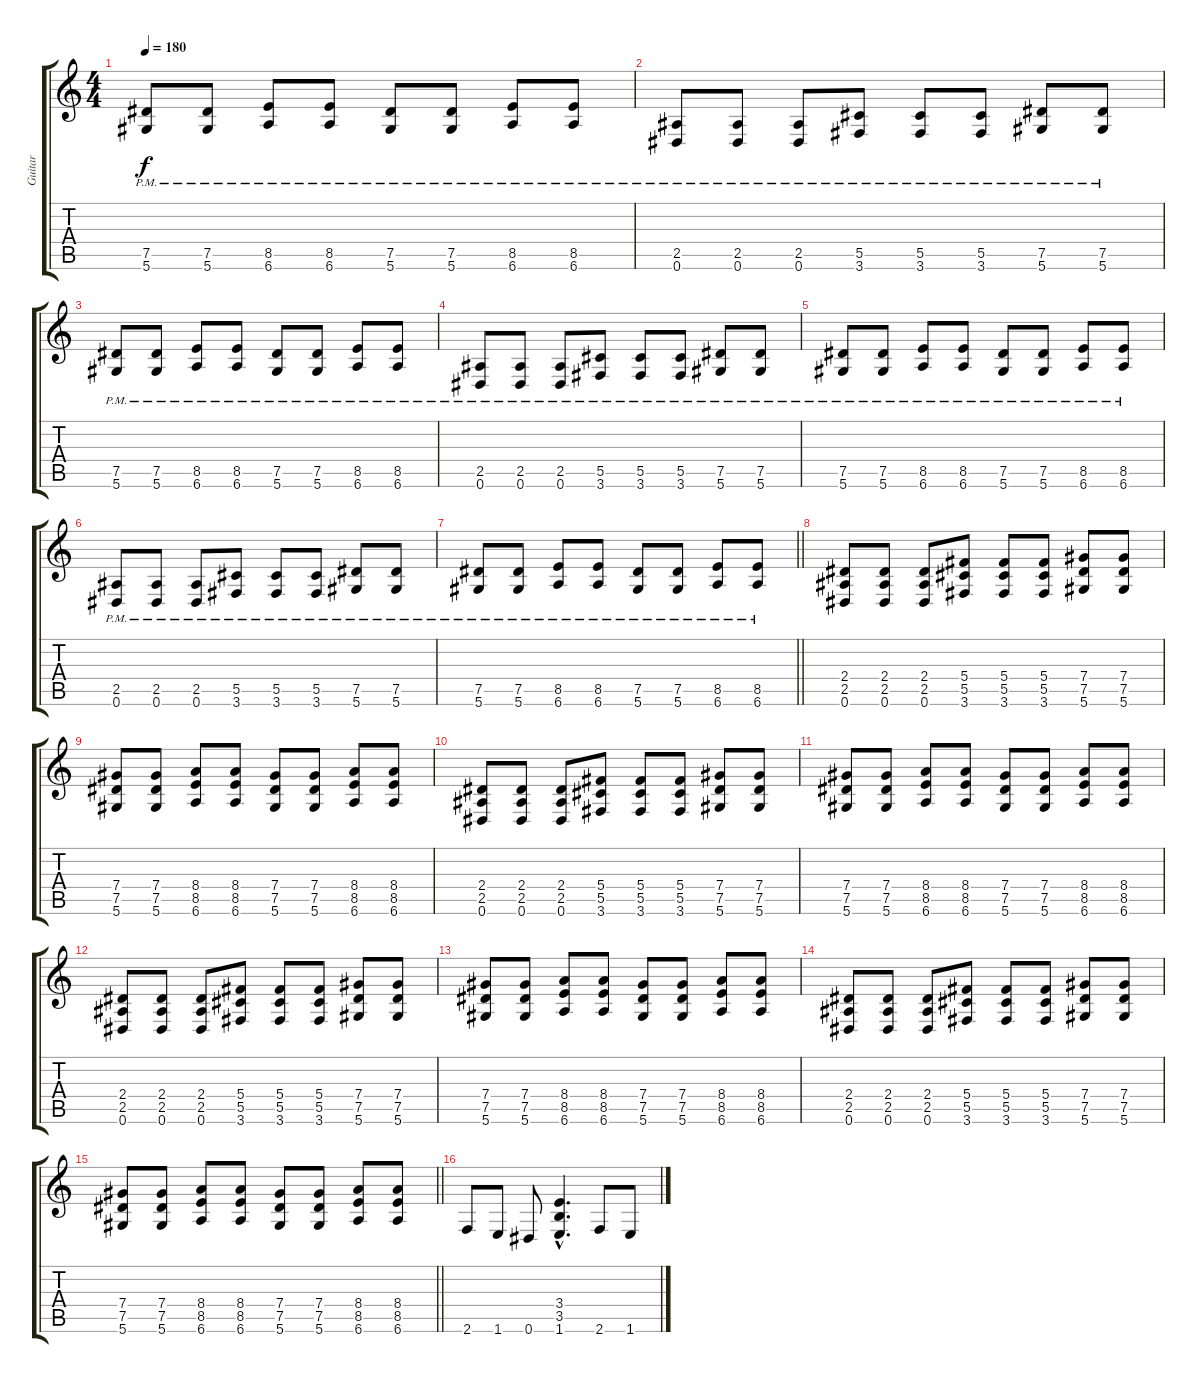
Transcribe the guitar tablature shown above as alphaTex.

\track ("Guitar " "Guitar ") {instrument distortionguitar}
\staff {score tabs}
\tuning (Eb4 Bb3 Gb3 Db3 Ab2 Eb2) {hide}
\ts (4 4)
\tempo 180
\clef g2
\ks c
(7.5{pm} 5.6{pm}).8{dy f} (7.5{pm} 5.6{pm}).8 (8.5{pm} 6.6{pm}).8 (8.5{pm} 6.6{pm}).8 (7.5{pm} 5.6{pm}).8 (7.5{pm} 5.6{pm}).8 (8.5{pm} 6.6{pm}).8 (8.5{pm} 6.6{pm}).8 |
(2.5{pm} 0.6{pm}).8 (2.5{pm} 0.6{pm}).8 (2.5{pm} 0.6{pm}).8 (5.5{pm} 3.6{pm}).8 (5.5{pm} 3.6{pm}).8 (5.5{pm} 3.6{pm}).8 (7.5{pm} 5.6{pm}).8 (7.5{pm} 5.6{pm}).8 |
(7.5{pm} 5.6{pm}).8 (7.5{pm} 5.6{pm}).8 (8.5{pm} 6.6{pm}).8 (8.5{pm} 6.6{pm}).8 (7.5{pm} 5.6{pm}).8 (7.5{pm} 5.6{pm}).8 (8.5{pm} 6.6{pm}).8 (8.5{pm} 6.6{pm}).8 |
(2.5{pm} 0.6{pm}).8 (2.5{pm} 0.6{pm}).8 (2.5{pm} 0.6{pm}).8 (5.5{pm} 3.6{pm}).8 (5.5{pm} 3.6{pm}).8 (5.5{pm} 3.6{pm}).8 (7.5{pm} 5.6{pm}).8 (7.5{pm} 5.6{pm}).8 |
(7.5{pm} 5.6{pm}).8 (7.5{pm} 5.6{pm}).8 (8.5{pm} 6.6{pm}).8 (8.5{pm} 6.6{pm}).8 (7.5{pm} 5.6{pm}).8 (7.5{pm} 5.6{pm}).8 (8.5{pm} 6.6{pm}).8 (8.5{pm} 6.6{pm}).8 |
(2.5{pm} 0.6{pm}).8 (2.5{pm} 0.6{pm}).8 (2.5{pm} 0.6{pm}).8 (5.5{pm} 3.6{pm}).8 (5.5{pm} 3.6{pm}).8 (5.5{pm} 3.6{pm}).8 (7.5{pm} 5.6{pm}).8 (7.5{pm} 5.6{pm}).8 |
\barLineRight lightlight
(7.5{pm} 5.6{pm}).8 (7.5{pm} 5.6{pm}).8 (8.5{pm} 6.6{pm}).8 (8.5{pm} 6.6{pm}).8 (7.5{pm} 5.6{pm}).8 (7.5{pm} 5.6{pm}).8 (8.5{pm} 6.6{pm}).8 (8.5{pm} 6.6{pm}).8 |
(2.4 2.5 0.6).8 (2.4 2.5 0.6).8 (2.4 2.5 0.6).8 (5.4 5.5 3.6).8 (5.4 5.5 3.6).8 (5.4 5.5 3.6).8 (7.4 7.5 5.6).8 (7.4 7.5 5.6).8 |
(7.4 7.5 5.6).8 (7.4 7.5 5.6).8 (8.4 8.5 6.6).8 (8.4 8.5 6.6).8 (7.4 7.5 5.6).8 (7.4 7.5 5.6).8 (8.4 8.5 6.6).8 (8.4 8.5 6.6).8 |
(2.4 2.5 0.6).8 (2.4 2.5 0.6).8 (2.4 2.5 0.6).8 (5.4 5.5 3.6).8 (5.4 5.5 3.6).8 (5.4 5.5 3.6).8 (7.4 7.5 5.6).8 (7.4 7.5 5.6).8 |
(7.4 7.5 5.6).8 (7.4 7.5 5.6).8 (8.4 8.5 6.6).8 (8.4 8.5 6.6).8 (7.4 7.5 5.6).8 (7.4 7.5 5.6).8 (8.4 8.5 6.6).8 (8.4 8.5 6.6).8 |
(2.4 2.5 0.6).8 (2.4 2.5 0.6).8 (2.4 2.5 0.6).8 (5.4 5.5 3.6).8 (5.4 5.5 3.6).8 (5.4 5.5 3.6).8 (7.4 7.5 5.6).8 (7.4 7.5 5.6).8 |
(7.4 7.5 5.6).8 (7.4 7.5 5.6).8 (8.4 8.5 6.6).8 (8.4 8.5 6.6).8 (7.4 7.5 5.6).8 (7.4 7.5 5.6).8 (8.4 8.5 6.6).8 (8.4 8.5 6.6).8 |
(2.4 2.5 0.6).8 (2.4 2.5 0.6).8 (2.4 2.5 0.6).8 (5.4 5.5 3.6).8 (5.4 5.5 3.6).8 (5.4 5.5 3.6).8 (7.4 7.5 5.6).8 (7.4 7.5 5.6).8 |
\barLineRight lightlight
(7.4 7.5 5.6).8 (7.4 7.5 5.6).8 (8.4 8.5 6.6).8 (8.4 8.5 6.6).8 (7.4 7.5 5.6).8 (7.4 7.5 5.6).8 (8.4 8.5 6.6).8 (8.4 8.5 6.6).8 |
2.6.8 1.6.8 0.6.8 (3.4{hac} 3.5{hac} 1.6{hac}).4{d} 2.6.8 1.6.8
